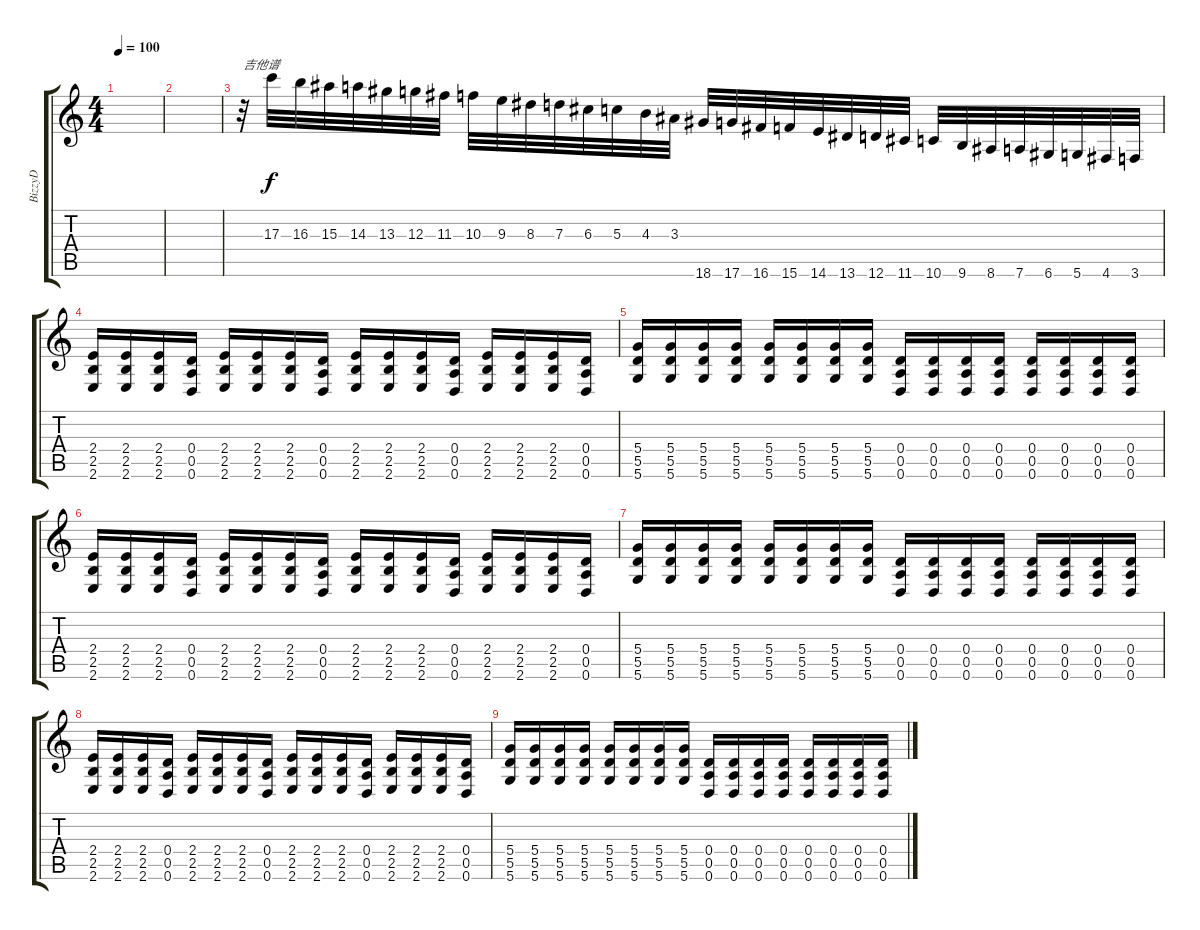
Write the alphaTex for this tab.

\track ("BizzyD" "BizzyD") {instrument distortionguitar}
\staff {score tabs}
\tuning (E4 B3 G3 D3 A2 D2) {hide}
\ts (4 4)
\tempo 100
\clef g2
\ks c
|
|
r.32{txt "吉他谱"} 17.3.32 16.3.32 15.3.32 14.3.32 13.3.32 12.3.32 11.3.32 10.3.32 9.3.32 8.3.32 7.3.32 6.3.32 5.3.32 4.3.32 3.3.32 18.6.32 17.6.32 16.6.32 15.6.32 14.6.32 13.6.32 12.6.32 11.6.32 10.6.32 9.6.32 8.6.32 7.6.32 6.6.32 5.6.32 4.6.32 3.6.32 |
(2.4 2.5 2.6).16 (2.4 2.5 2.6).16 (2.4 2.5 2.6).16 (0.4 0.5 0.6).16 (2.4 2.5 2.6).16 (2.4 2.5 2.6).16 (2.4 2.5 2.6).16 (0.4 0.5 0.6).16 (2.4 2.5 2.6).16 (2.4 2.5 2.6).16 (2.4 2.5 2.6).16 (0.4 0.5 0.6).16 (2.4 2.5 2.6).16 (2.4 2.5 2.6).16 (2.4 2.5 2.6).16 (0.4 0.5 0.6).16 |
(5.4 5.5 5.6).16 (5.4 5.5 5.6).16 (5.4 5.5 5.6).16 (5.4 5.5 5.6).16 (5.4 5.5 5.6).16 (5.4 5.5 5.6).16 (5.4 5.5 5.6).16 (5.4 5.5 5.6).16 (0.4 0.5 0.6).16 (0.4 0.5 0.6).16 (0.4 0.5 0.6).16 (0.4 0.5 0.6).16 (0.4 0.5 0.6).16 (0.4 0.5 0.6).16 (0.4 0.5 0.6).16 (0.4 0.5 0.6).16 |
(2.4 2.5 2.6).16 (2.4 2.5 2.6).16 (2.4 2.5 2.6).16 (0.4 0.5 0.6).16 (2.4 2.5 2.6).16 (2.4 2.5 2.6).16 (2.4 2.5 2.6).16 (0.4 0.5 0.6).16 (2.4 2.5 2.6).16 (2.4 2.5 2.6).16 (2.4 2.5 2.6).16 (0.4 0.5 0.6).16 (2.4 2.5 2.6).16 (2.4 2.5 2.6).16 (2.4 2.5 2.6).16 (0.4 0.5 0.6).16 |
(5.4 5.5 5.6).16 (5.4 5.5 5.6).16 (5.4 5.5 5.6).16 (5.4 5.5 5.6).16 (5.4 5.5 5.6).16 (5.4 5.5 5.6).16 (5.4 5.5 5.6).16 (5.4 5.5 5.6).16 (0.4 0.5 0.6).16 (0.4 0.5 0.6).16 (0.4 0.5 0.6).16 (0.4 0.5 0.6).16 (0.4 0.5 0.6).16 (0.4 0.5 0.6).16 (0.4 0.5 0.6).16 (0.4 0.5 0.6).16 |
(2.4 2.5 2.6).16 (2.4 2.5 2.6).16 (2.4 2.5 2.6).16 (0.4 0.5 0.6).16 (2.4 2.5 2.6).16 (2.4 2.5 2.6).16 (2.4 2.5 2.6).16 (0.4 0.5 0.6).16 (2.4 2.5 2.6).16 (2.4 2.5 2.6).16 (2.4 2.5 2.6).16 (0.4 0.5 0.6).16 (2.4 2.5 2.6).16 (2.4 2.5 2.6).16 (2.4 2.5 2.6).16 (0.4 0.5 0.6).16 |
(5.4 5.5 5.6).16 (5.4 5.5 5.6).16 (5.4 5.5 5.6).16 (5.4 5.5 5.6).16 (5.4 5.5 5.6).16 (5.4 5.5 5.6).16 (5.4 5.5 5.6).16 (5.4 5.5 5.6).16 (0.4 0.5 0.6).16 (0.4 0.5 0.6).16 (0.4 0.5 0.6).16 (0.4 0.5 0.6).16 (0.4 0.5 0.6).16 (0.4 0.5 0.6).16 (0.4 0.5 0.6).16 (0.4 0.5 0.6).16
